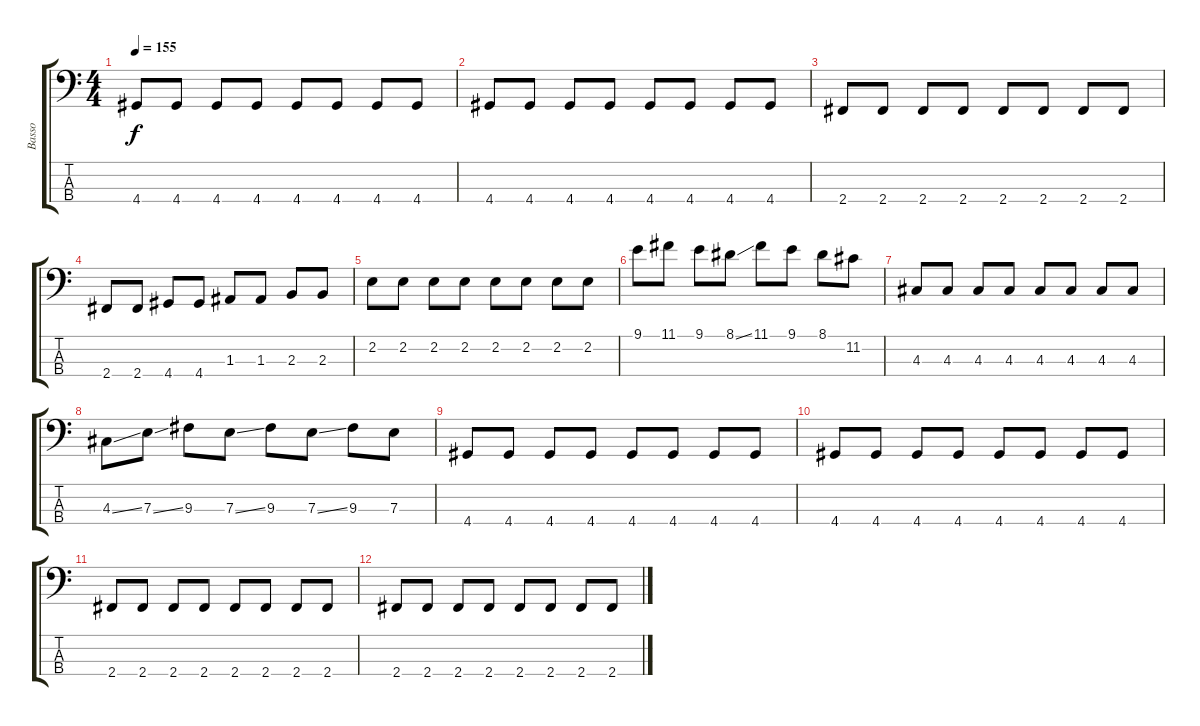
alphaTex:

\track ("Basso" "Basso") {instrument electricbassfinger}
\staff {score tabs}
\tuning (G2 D2 A1 E1) {hide}
\ts (4 4)
\tempo 155
\clef f4
\ks c
4.4.8{dy f} 4.4.8 4.4.8 4.4.8 4.4.8 4.4.8 4.4.8 4.4.8 |
4.4.8 4.4.8 4.4.8 4.4.8 4.4.8 4.4.8 4.4.8 4.4.8 |
2.4.8 2.4.8 2.4.8 2.4.8 2.4.8 2.4.8 2.4.8 2.4.8 |
2.4.8 2.4.8 4.4.8 4.4.8 1.3.8 1.3.8 2.3.8 2.3.8 |
2.2.8 2.2.8 2.2.8 2.2.8 2.2.8 2.2.8 2.2.8 2.2.8 |
9.1.8 11.1.8 9.1.8 8.1{ss}.8 11.1.8 9.1.8 8.1.8 11.2.8 |
4.3.8 4.3.8 4.3.8 4.3.8 4.3.8 4.3.8 4.3.8 4.3.8 |
4.3{ss}.8 7.3{ss}.8 9.3.8 7.3{ss}.8 9.3.8 7.3{ss}.8 9.3.8 7.3.8 |
4.4.8 4.4.8 4.4.8 4.4.8 4.4.8 4.4.8 4.4.8 4.4.8 |
4.4.8 4.4.8 4.4.8 4.4.8 4.4.8 4.4.8 4.4.8 4.4.8 |
2.4.8 2.4.8 2.4.8 2.4.8 2.4.8 2.4.8 2.4.8 2.4.8 |
2.4.8 2.4.8 2.4.8 2.4.8 2.4.8 2.4.8 2.4.8 2.4.8
